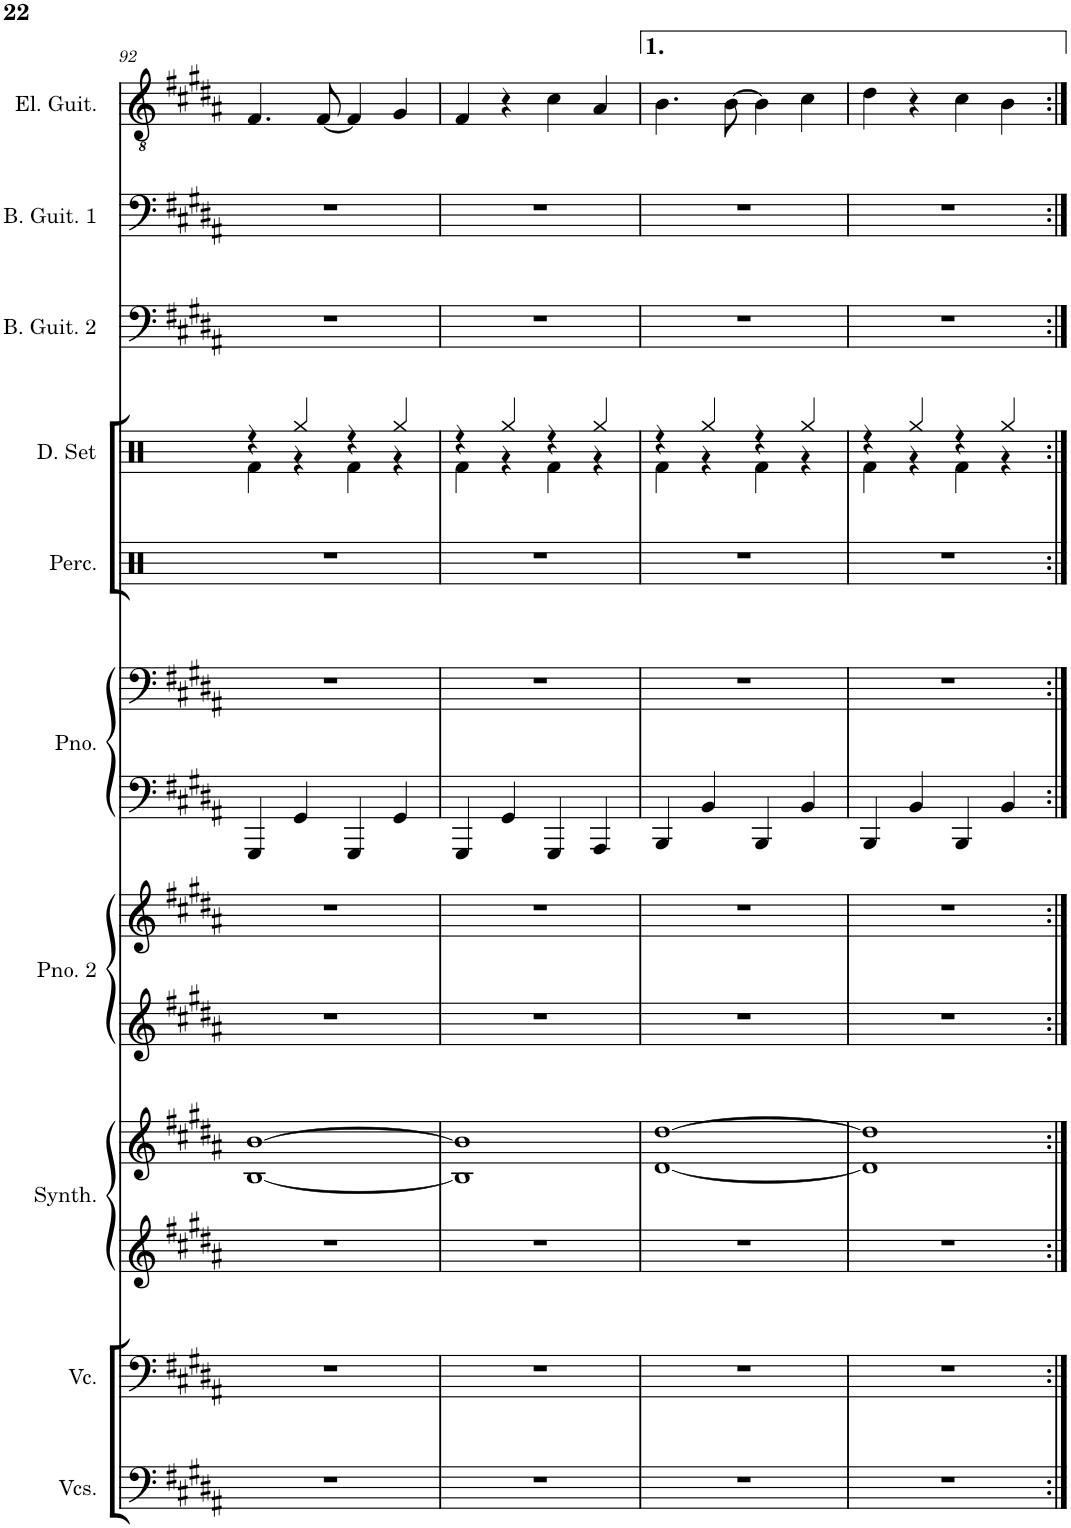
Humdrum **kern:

**kern	**kern	**kern	**kern	**kern	**kern	**kern	**kern	**kern	**kern	**kern	**kern	**kern
*part10	*part9	*part8	*part8	*part7	*part7	*part6	*part6	*part5	*part4	*part3	*part2	*part1
*staff13	*staff12	*staff11	*staff10	*staff9	*staff8	*staff7	*staff6	*staff5	*staff4	*staff3	*staff2	*staff1
*I"Violoncellos	*I"Violoncello	*I"Saw Synthesiser	*	*I"Piano 2	*	*I"Piano	*	*I"Percussion	*I"Drumset	*I"Bass Guitar 2	*I"Bass Guitar 1	*I"Electric Guitar
*I'Vcs.	*I'Vc.	*I'Synth.	*	*I'Pno. 2	*	*I'Pno.	*	*I'Perc.	*I'D. Set	*I'B. Guit. 2	*I'B. Guit. 1	*I'El. Guit.
!!LO:PB:g=z
*clefF4	*clefF4	*clefG2	*clefG2	*clefG2	*clefG2	*clefF4	*clefF4	*clefX	*clefX	*clefF4	*clefF4	*clefGv2
*	*	*	*	*	*	*	*	*	*	*Trd7c12	*Trd7c12	*
*k[f#c#g#d#a#]	*k[f#c#g#d#a#]	*k[f#c#g#d#a#]	*k[f#c#g#d#a#]	*k[f#c#g#d#a#]	*k[f#c#g#d#a#]	*k[f#c#g#d#a#]	*k[f#c#g#d#a#]	*k[]	*k[]	*k[f#c#g#d#a#]	*k[f#c#g#d#a#]	*k[f#c#g#d#a#]
*M4/4	*M4/4	*M4/4	*M4/4	*M4/4	*M4/4	*M4/4	*M4/4	*M4/4	*M4/4	*M4/4	*M4/4	*M4/4
=92	=92	=92	=92	=92	=92	=92	=92	=92	=92	=92	=92	=92
*	*	*	*	*	*	*	*	*	*^	*	*	*
1r	1r	1r	[1B [1b	1r	1r	4GGG#/	1r	1r	4r	4Rf\	1r	1r	4.F#/
.	.	.	.	.	.	4GG#/	.	.	4Rgg/	4r	.	.	.
.	.	.	.	.	.	.	.	.	.	.	.	.	[8F#/
.	.	.	.	.	.	4GGG#/	.	.	4r	4Rf\	.	.	4F#/]
.	.	.	.	.	.	4GG#/	.	.	4Rgg/	4r	.	.	4G#/
=93	=93	=93	=93	=93	=93	=93	=93	=93	=93	=93	=93	=93	=93
1r	1r	1r	1B] 1b]	1r	1r	4GGG#/	1r	1r	4r	4Rf\	1r	1r	4F#/
.	.	.	.	.	.	4GG#/	.	.	4Rgg/	4r	.	.	4r
.	.	.	.	.	.	4GGG#/	.	.	4r	4Rf\	.	.	4c#\
.	.	.	.	.	.	4AAA#/	.	.	4Rgg/	4r	.	.	4A#/
=94	=94	=94	=94	=94	=94	=94	=94	=94	=94	=94	=94	=94	=94
1r	1r	1r	[1d# [1dd#	1r	1r	4BBB/	1r	1r	4r	4Rf\	1r	1r	4.B\
.	.	.	.	.	.	4BB/	.	.	4Rgg/	4r	.	.	.
.	.	.	.	.	.	.	.	.	.	.	.	.	[8B\
.	.	.	.	.	.	4BBB/	.	.	4r	4Rf\	.	.	4B\]
.	.	.	.	.	.	4BB/	.	.	4Rgg/	4r	.	.	4c#\
=95	=95	=95	=95	=95	=95	=95	=95	=95	=95	=95	=95	=95	=95
1r	1r	1r	1d#] 1dd#]	1r	1r	4BBB/	1r	1r	4r	4Rf\	1r	1r	4d#\
.	.	.	.	.	.	4BB/	.	.	4Rgg/	4r	.	.	4r
.	.	.	.	.	.	4BBB/	.	.	4r	4Rf\	.	.	4c#\
.	.	.	.	.	.	4BB/	.	.	4Rgg/	4r	.	.	4B\
*	*	*	*	*	*	*	*	*	*v	*v	*	*	*
=:|!	=:|!	=:|!	=:|!	=:|!	=:|!	=:|!	=:|!	=:|!	=:|!	=:|!	=:|!	=:|!
*-	*-	*-	*-	*-	*-	*-	*-	*-	*-	*-	*-	*-
